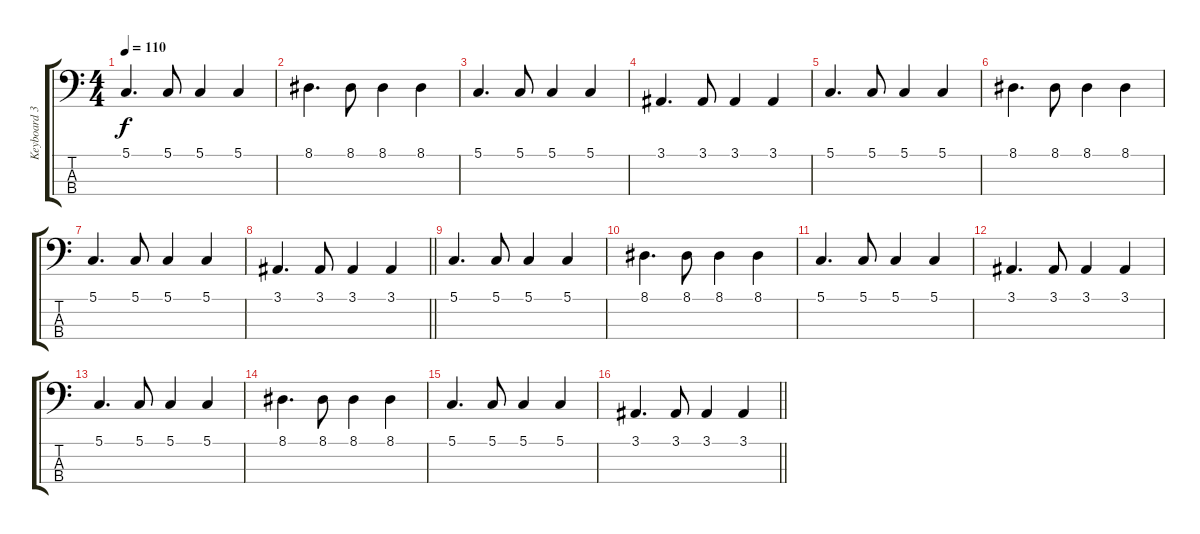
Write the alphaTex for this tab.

\track ("Keyboard 3 (Low)" "Keyboard 3") {instrument stringensemble1}
\staff {score tabs}
\tuning (G2 D2 A1 E1) {hide}
\ts (4 4)
\tempo 110
\clef f4
\ks c
5.1.4{d dy f} 5.1.8 5.1.4 5.1.4 |
8.1.4{d} 8.1.8 8.1.4 8.1.4 |
5.1.4{d} 5.1.8 5.1.4 5.1.4 |
3.1.4{d} 3.1.8 3.1.4 3.1.4 |
5.1.4{d} 5.1.8 5.1.4 5.1.4 |
8.1.4{d} 8.1.8 8.1.4 8.1.4 |
5.1.4{d} 5.1.8 5.1.4 5.1.4 |
\barLineRight lightlight
3.1.4{d} 3.1.8 3.1.4 3.1.4 |
5.1.4{d} 5.1.8 5.1.4 5.1.4 |
8.1.4{d} 8.1.8 8.1.4 8.1.4 |
5.1.4{d} 5.1.8 5.1.4 5.1.4 |
3.1.4{d} 3.1.8 3.1.4 3.1.4 |
5.1.4{d} 5.1.8 5.1.4 5.1.4 |
8.1.4{d} 8.1.8 8.1.4 8.1.4 |
5.1.4{d} 5.1.8 5.1.4 5.1.4 |
\barLineRight lightlight
3.1.4{d} 3.1.8 3.1.4 3.1.4
